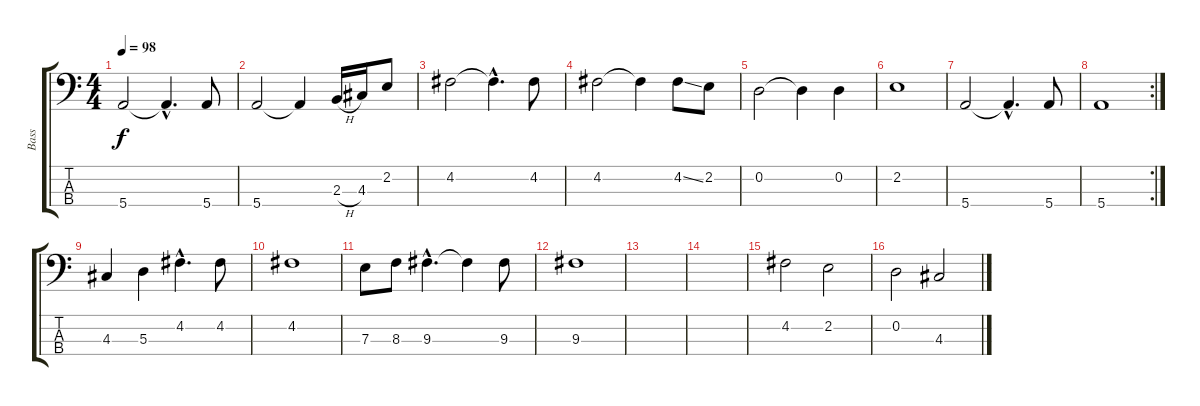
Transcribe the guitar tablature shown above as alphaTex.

\track ("Bass" "Bass") {instrument acousticguitarnylon}
\staff {score tabs}
\tuning (G2 D2 A1 E1) {hide}
\ts (4 4)
\tempo 98
\clef f4
\ks c
5.4.2{dy f} 5.4{hac t}.4{d} 5.4.8 |
5.4.2 5.4{t}.4 2.3{h}.16 4.3.16 2.2.8 |
4.2.2 4.2{hac t}.4{d} 4.2.8 |
4.2.2 4.2{t}.4 4.2{ss}.8 2.2.8 |
0.2.2 0.2{t}.4 0.2.4 |
2.2.1 |
5.4.2 5.4{hac t}.4{d} 5.4.8 |
\rc 2
5.4.1 |
4.3.4 5.3.4 4.2{hac}.4{d} 4.2.8 |
4.2.1 |
7.3.8 8.3.8 9.3{hac}.4{d} 9.3{t}.4 9.3.8 |
9.3.1 |
|
|
4.2.2 2.2.2 |
0.2.2 4.3.2
